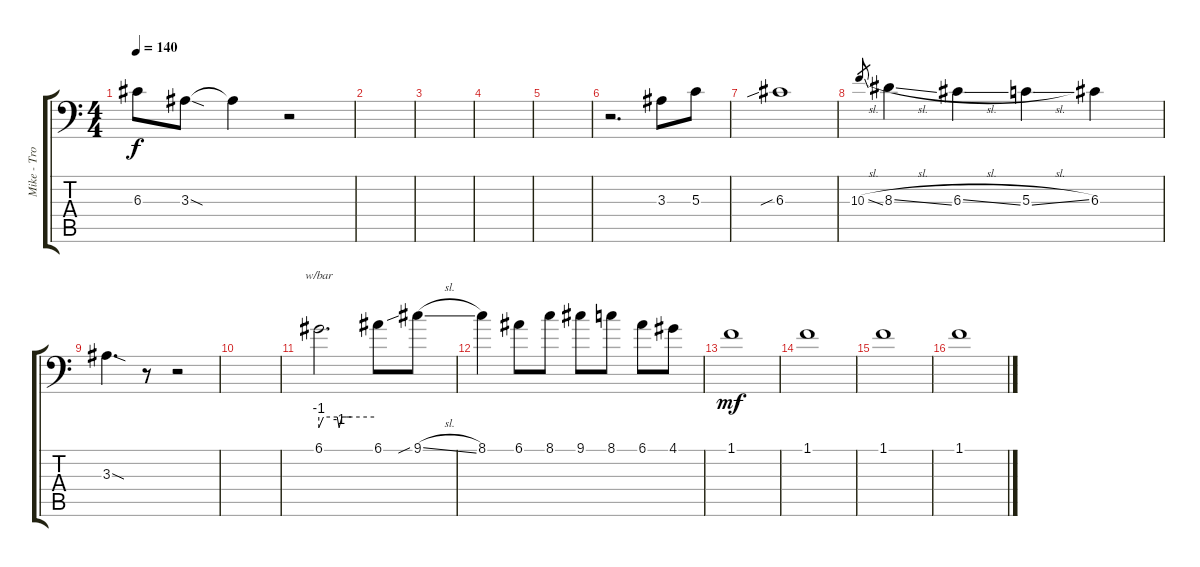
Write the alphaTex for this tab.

\track ("Mike - Trombone" "Mike - Tro") {instrument trombone}
\staff {score tabs}
\tuning (E4 B3 G3 D3 A2 A1) {hide}
\ts (4 4)
\tempo 140
\clef f4
\ks c
6.3.8{dy f} 3.3{sod}.8 3.3{t}.4 r.2 |
|
|
|
|
r.2{d} 3.3.8 5.3.8 |
6.3{sib}.1 |
10.3{sl}.8{gr} 8.3{sl}.4 6.3{sl}.4 5.3{sl}.4 6.3.4 |
3.3{sod}.4{d} r.8 r.2 |
|
6.1.2{d tbe (custom default 0 -4 5 0 20 0 22 -4 25 0 30 0 35 0 60 0)} 6.1.8 9.1{sib sl}.8 |
8.1.4 6.1.8 8.1.8 9.1.8 8.1.8 6.1.8 4.1.8 |
1.1.1{dy mf} |
1.1.1 |
1.1.1 |
1.1.1
